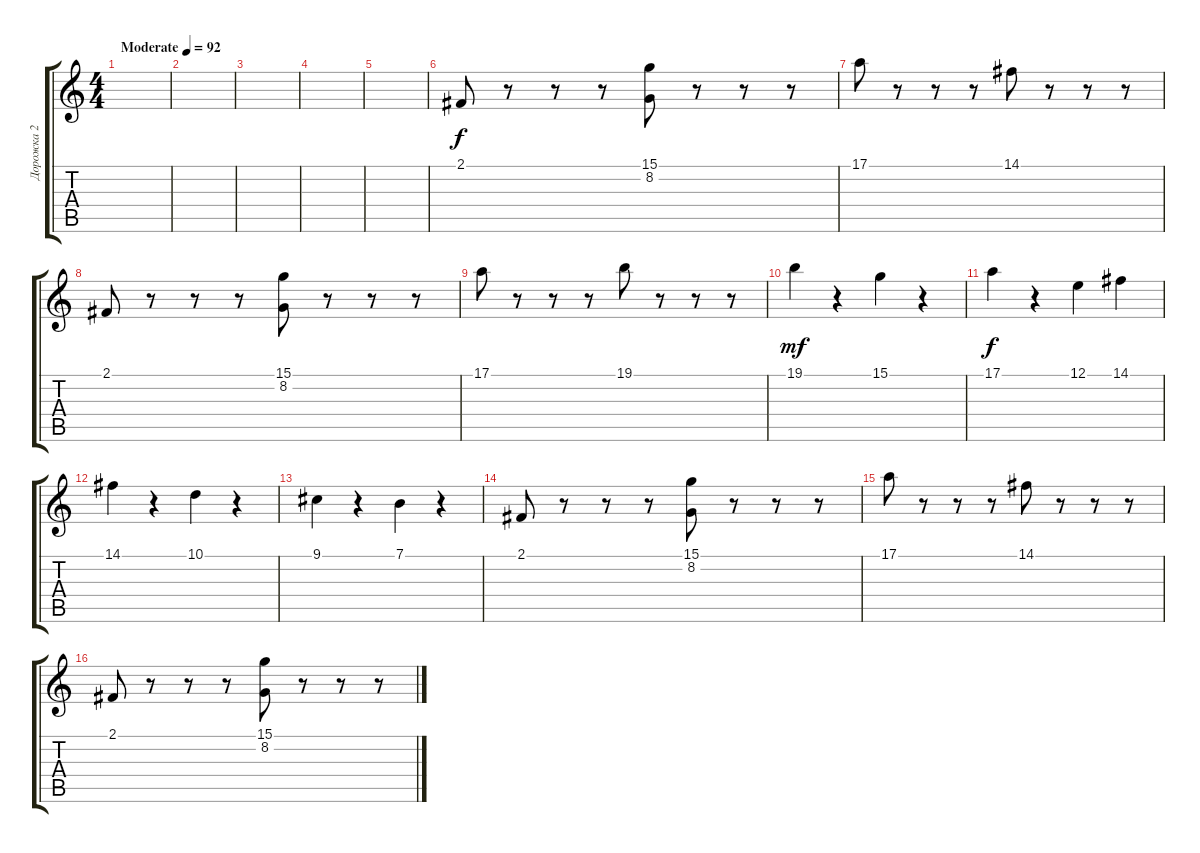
\track ("Дорожка 2" "Дорожка 2") {instrument stringensemble2}
\staff {score tabs}
\tuning (E4 B3 G3 D3 A2 E2) {hide}
\ts (4 4)
\tempo (92 "Moderate")
\clef g2
\ks c
|
|
|
|
|
2.1.8 r.8 r.8 r.8 (15.1 8.2).8 r.8 r.8 r.8 |
17.1.8 r.8 r.8 r.8 14.1.8 r.8 r.8 r.8 |
2.1.8 r.8 r.8 r.8 (15.1 8.2).8 r.8 r.8 r.8 |
17.1.8 r.8 r.8 r.8 19.1.8 r.8 r.8 r.8 |
19.1.4{dy mf instrument stringensemble1} r.4 15.1.4 r.4 |
17.1.4{dy f} r.4 12.1.4 14.1.4 |
14.1.4 r.4 10.1.4 r.4 |
9.1.4 r.4 7.1.4 r.4 |
2.1.8{instrument stringensemble2} r.8 r.8 r.8 (15.1 8.2).8 r.8 r.8 r.8 |
17.1.8 r.8 r.8 r.8 14.1.8 r.8 r.8 r.8 |
2.1.8 r.8 r.8 r.8 (15.1 8.2).8 r.8 r.8 r.8
